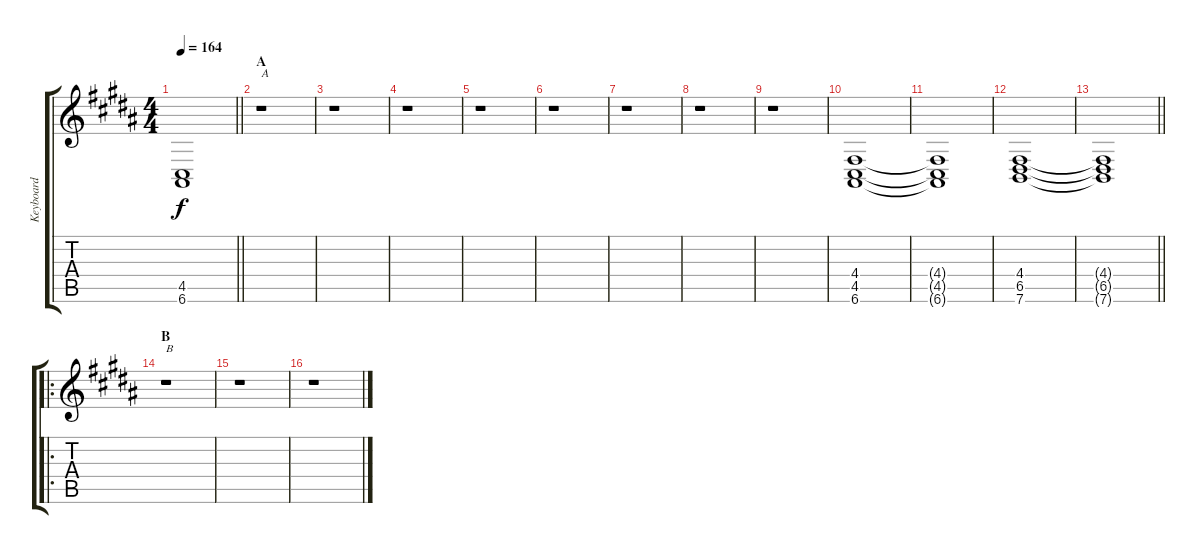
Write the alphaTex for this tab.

\track ("Keyboard" "Keyboard") {instrument churchorgan}
\staff {score tabs}
\tuning (E4 B3 G3 D3 A2 E2) {hide}
\ts (4 4)
\tempo 164
\clef g2
\barLineRight lightlight
\ks b
(4.5{t} 6.6{t}).1{dy f} |
\section ("" "A")
r.1{txt "A"} |
r.1 |
r.1 |
r.1 |
r.1 |
r.1 |
r.1 |
r.1 |
(4.4 4.5 6.6).1 |
(4.4{t} 4.5{t} 6.6{t}).1 |
(4.4 6.5 7.6).1 |
\barLineRight lightlight
(4.4{t} 6.5{t} 7.6{t}).1 |
\ro
\section ("" "B")
r.1{txt "B"} |
r.1 |
r.1
